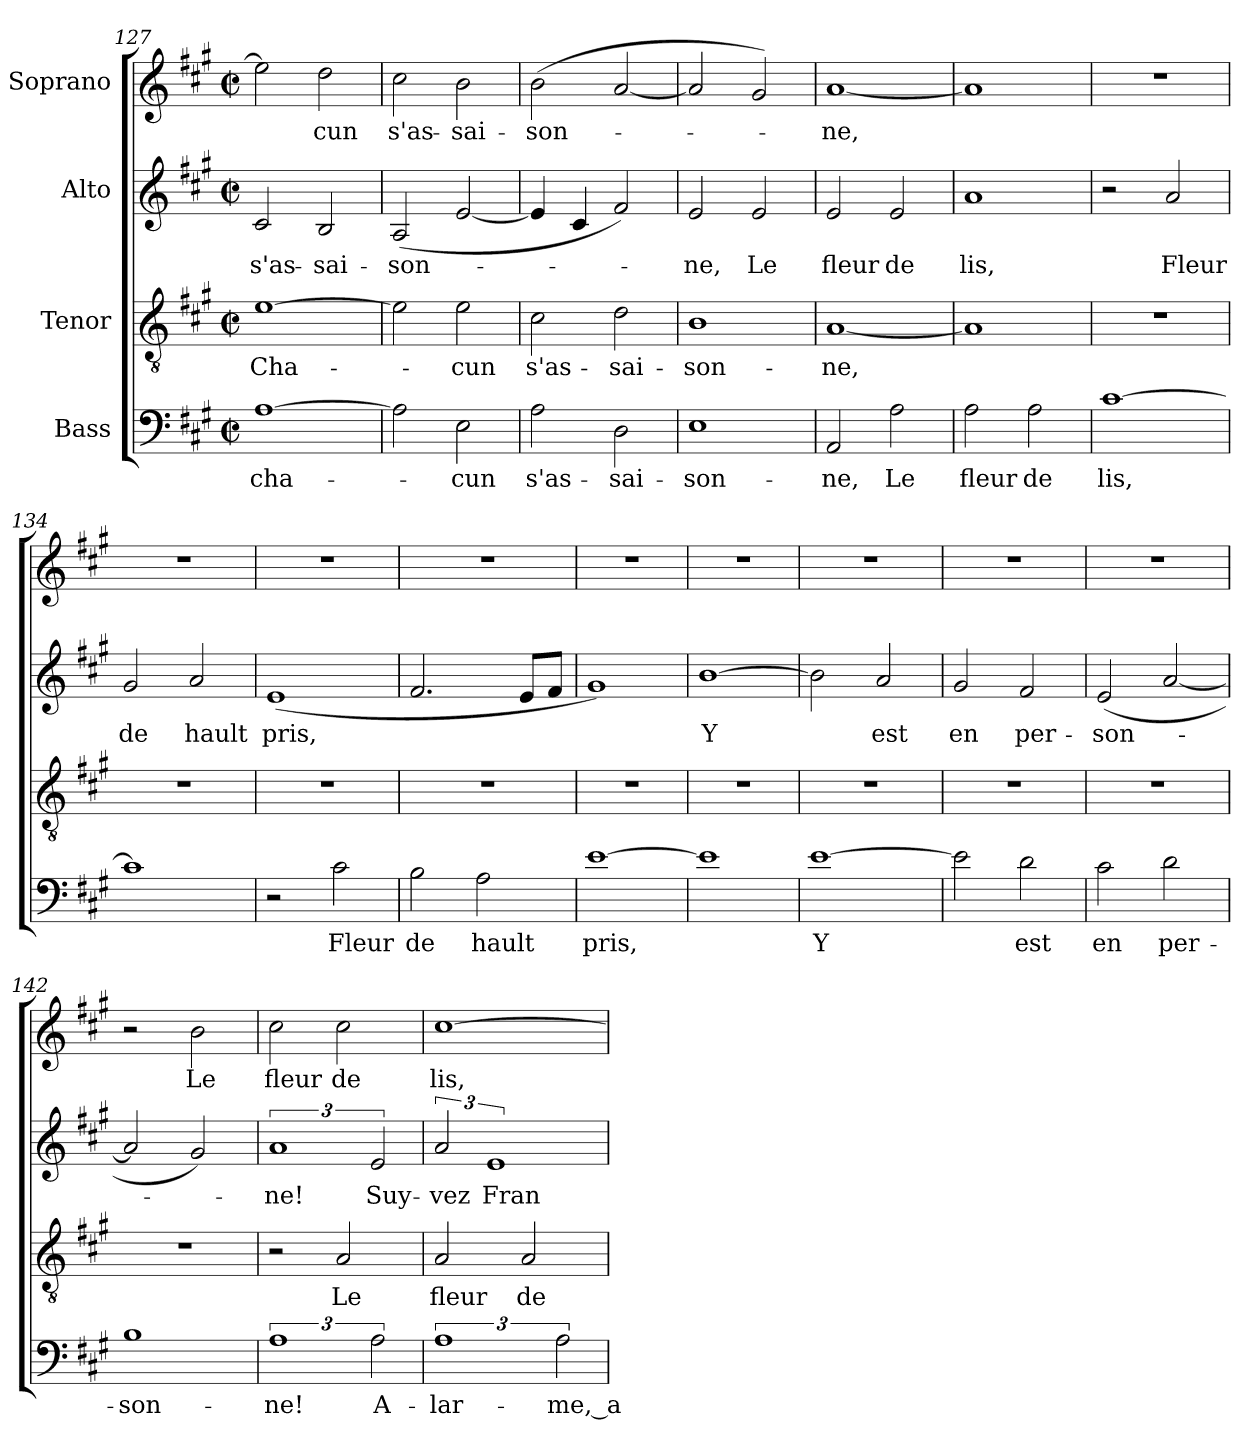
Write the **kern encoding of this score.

**kern	**text	**kern	**text	**kern	**text	**kern	**text
*part4	*part4	*part3	*part3	*part2	*part2	*part1	*part1
*staff4	*staff4	*staff3	*staff3	*staff2	*staff2	*staff1	*staff1
*I"Bass	*	*I"Tenor	*	*I"Alto	*	*I"Soprano	*
!!LO:LB:g=z
*clefF4	*	*clefGv2	*	*clefG2	*	*clefG2	*
*k[f#c#g#]	*	*k[f#c#g#]	*	*k[f#c#g#]	*	*k[f#c#g#]	*
*A:	*	*A:	*	*A:	*	*A:	*
*M2/2	*	*M2/2	*	*M2/2	*	*M2/2	*
*met(c|)	*	*met(c|)	*	*met(c|)	*	*met(c|)	*
=127	=127	=127	=127	=127	=127	=127	=127
[1A	cha-	[1e	Cha-	2c#/	s'as-	2ee\]	.
.	.	.	.	2B/	-sai-	2dd\	-cun
=128	=128	=128	=128	=128	=128	=128	=128
2A\]	.	2e\]	.	(2A/	-son-	2cc#\	s'as-
2E\	-cun	2e\	-cun	[2e/	.	2b\	-sai-
=129	=129	=129	=129	=129	=129	=129	=129
2A\	s'as-	2c#\	s'as-	4e/]	.	(2b\	-son-
.	.	.	.	4c#/	.	.	.
2D\	-sai-	2d\	-sai-	2f#/)	.	[2a/	.
=130	=130	=130	=130	=130	=130	=130	=130
1E	-son-	1B	-son-	2e/	-ne,	2a/]	.
.	.	.	.	2e/	Le	2g#/)	.
=131	=131	=131	=131	=131	=131	=131	=131
2AA/	-ne,	[1A	-ne,	2e/	fleur	[1a	-ne,
2A\	Le	.	.	2e/	de	.	.
=132	=132	=132	=132	=132	=132	=132	=132
2A\	fleur	1A]	.	1a	lis,	1a]	.
2A\	de	.	.	.	.	.	.
=133	=133	=133	=133	=133	=133	=133	=133
[1c#	lis,	1r	.	2r	.	1r	.
.	.	.	.	2a/	Fleur	.	.
=134	=134	=134	=134	=134	=134	=134	=134
1c#]	.	1r	.	2g#/	de	1r	.
.	.	.	.	2a/	hault	.	.
!!LO:PB:g=z
=135	=135	=135	=135	=135	=135	=135	=135
2r	.	1r	.	(1e	pris,	1r	.
2c#\	Fleur	.	.	.	.	.	.
=136	=136	=136	=136	=136	=136	=136	=136
2B\	de	1r	.	2.f#/	.	1r	.
2A\	hault	.	.	.	.	.	.
.	.	.	.	8e/L	.	.	.
.	.	.	.	8f#/J	.	.	.
=137	=137	=137	=137	=137	=137	=137	=137
[1e	pris,	1r	.	1g#)	.	1r	.
=138	=138	=138	=138	=138	=138	=138	=138
1e]	.	1r	.	[1b	Y	1r	.
=139	=139	=139	=139	=139	=139	=139	=139
[1e	Y	1r	.	2b\]	.	1r	.
.	.	.	.	2a/	est	.	.
=140	=140	=140	=140	=140	=140	=140	=140
2e\]	.	1r	.	2g#/	en	1r	.
2d\	est	.	.	2f#/	per-	.	.
=141	=141	=141	=141	=141	=141	=141	=141
2c#\	en	1r	.	(2e/	-son-	1r	.
2d\	per-	.	.	[2a/	.	.	.
=142	=142	=142	=142	=142	=142	=142	=142
1B	-son-	1r	.	2a/]	.	2r	.
.	.	.	.	2g#/)	.	2b\	Le
=143	=143	=143	=143	=143	=143	=143	=143
3%2A	-ne!	2r	.	3%2a	-ne!	2cc#\	fleur
.	.	2A/	Le	.	.	2cc#\	de
3A\	A-	.	.	3e/	Suy-	.	.
!!LO:LB:g=z
=144	=144	=144	=144	=144	=144	=144	=144
3%2A	-lar-	2A/	fleur	3a/	-vez	[1cc#	lis,
.	.	.	.	3%2e	Fran-	.	.
.	.	2A/	de	.	.	.	.
3A\	-me,_a-	.	.	.	.	.	.
=	=	=	=	=	=	=	=
*-	*-	*-	*-	*-	*-	*-	*-
